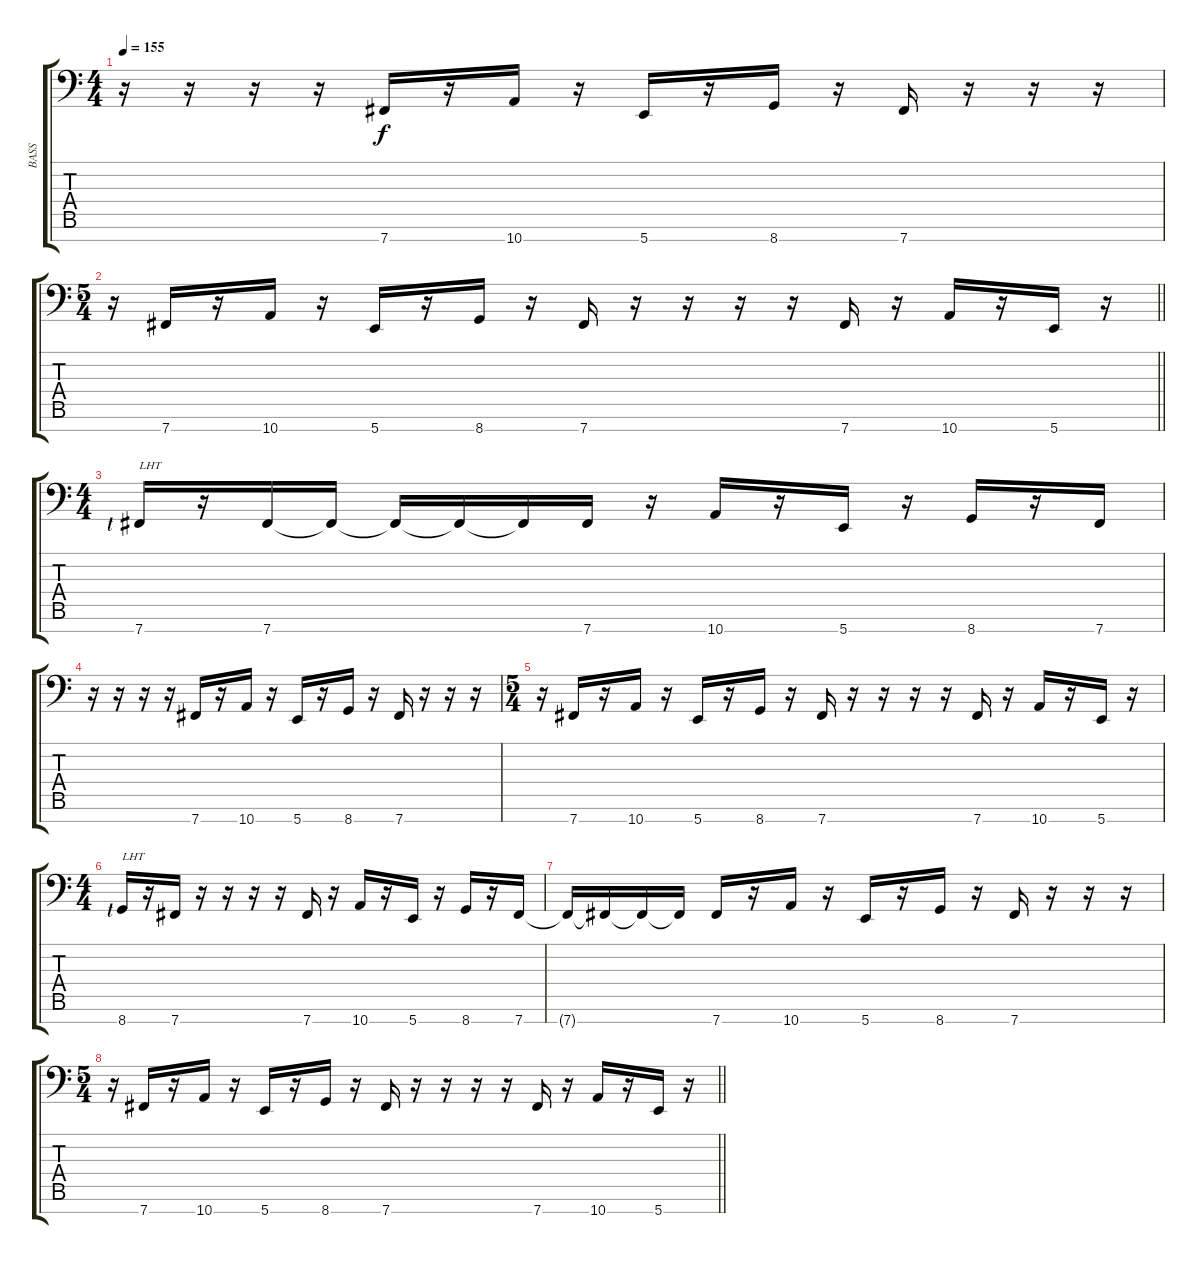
\track ("BASS" "BASS") {instrument electricbassfinger}
\staff {score tabs}
\tuning (E3 B2 G2 D2 A1 D1 B0) {hide}
\ts (4 4)
\tempo 155
\clef f4
\ks c
r.16{dy f} r.16 r.16 r.16 7.7.16 r.16 10.7.16 r.16 5.7.16 r.16 8.7.16 r.16 7.7.16 r.16 r.16 r.16 |
\ts (5 4)
\barLineRight lightlight
r.16 7.7.16 r.16 10.7.16 r.16 5.7.16 r.16 8.7.16 r.16 7.7.16 r.16 r.16 r.16 r.16 7.7.16 r.16 10.7.16 r.16 5.7.16 r.16 |
\ts (4 4)
7.7{lf 1}.16{txt "LHT" instrument electricguitarjazz} r.16 7.7.16 7.7{t}.16 7.7{t}.16 7.7{t}.16 7.7{t}.16 7.7.16 r.16 10.7.16 r.16 5.7.16 r.16 8.7.16 r.16 7.7.16 |
r.16 r.16 r.16 r.16 7.7.16 r.16 10.7.16 r.16 5.7.16 r.16 8.7.16 r.16 7.7.16 r.16 r.16 r.16 |
\ts (5 4)
r.16 7.7.16 r.16 10.7.16 r.16 5.7.16 r.16 8.7.16 r.16 7.7.16 r.16 r.16 r.16 r.16 7.7.16 r.16 10.7.16 r.16 5.7.16 r.16 |
\ts (4 4)
8.7{lf 1}.16{txt "LHT" instrument electricguitarjazz} r.16 7.7.16 r.16 r.16 r.16 r.16 7.7.16 r.16 10.7.16 r.16 5.7.16 r.16 8.7.16 r.16 7.7.16 |
7.7{t}.16 7.7{t}.16 7.7{t}.16 7.7{t}.16 7.7.16 r.16 10.7.16 r.16 5.7.16 r.16 8.7.16 r.16 7.7.16 r.16 r.16 r.16 |
\ts (5 4)
\barLineRight lightlight
r.16 7.7.16 r.16 10.7.16 r.16 5.7.16 r.16 8.7.16 r.16 7.7.16 r.16 r.16 r.16 r.16 7.7.16 r.16 10.7.16 r.16 5.7.16 r.16
